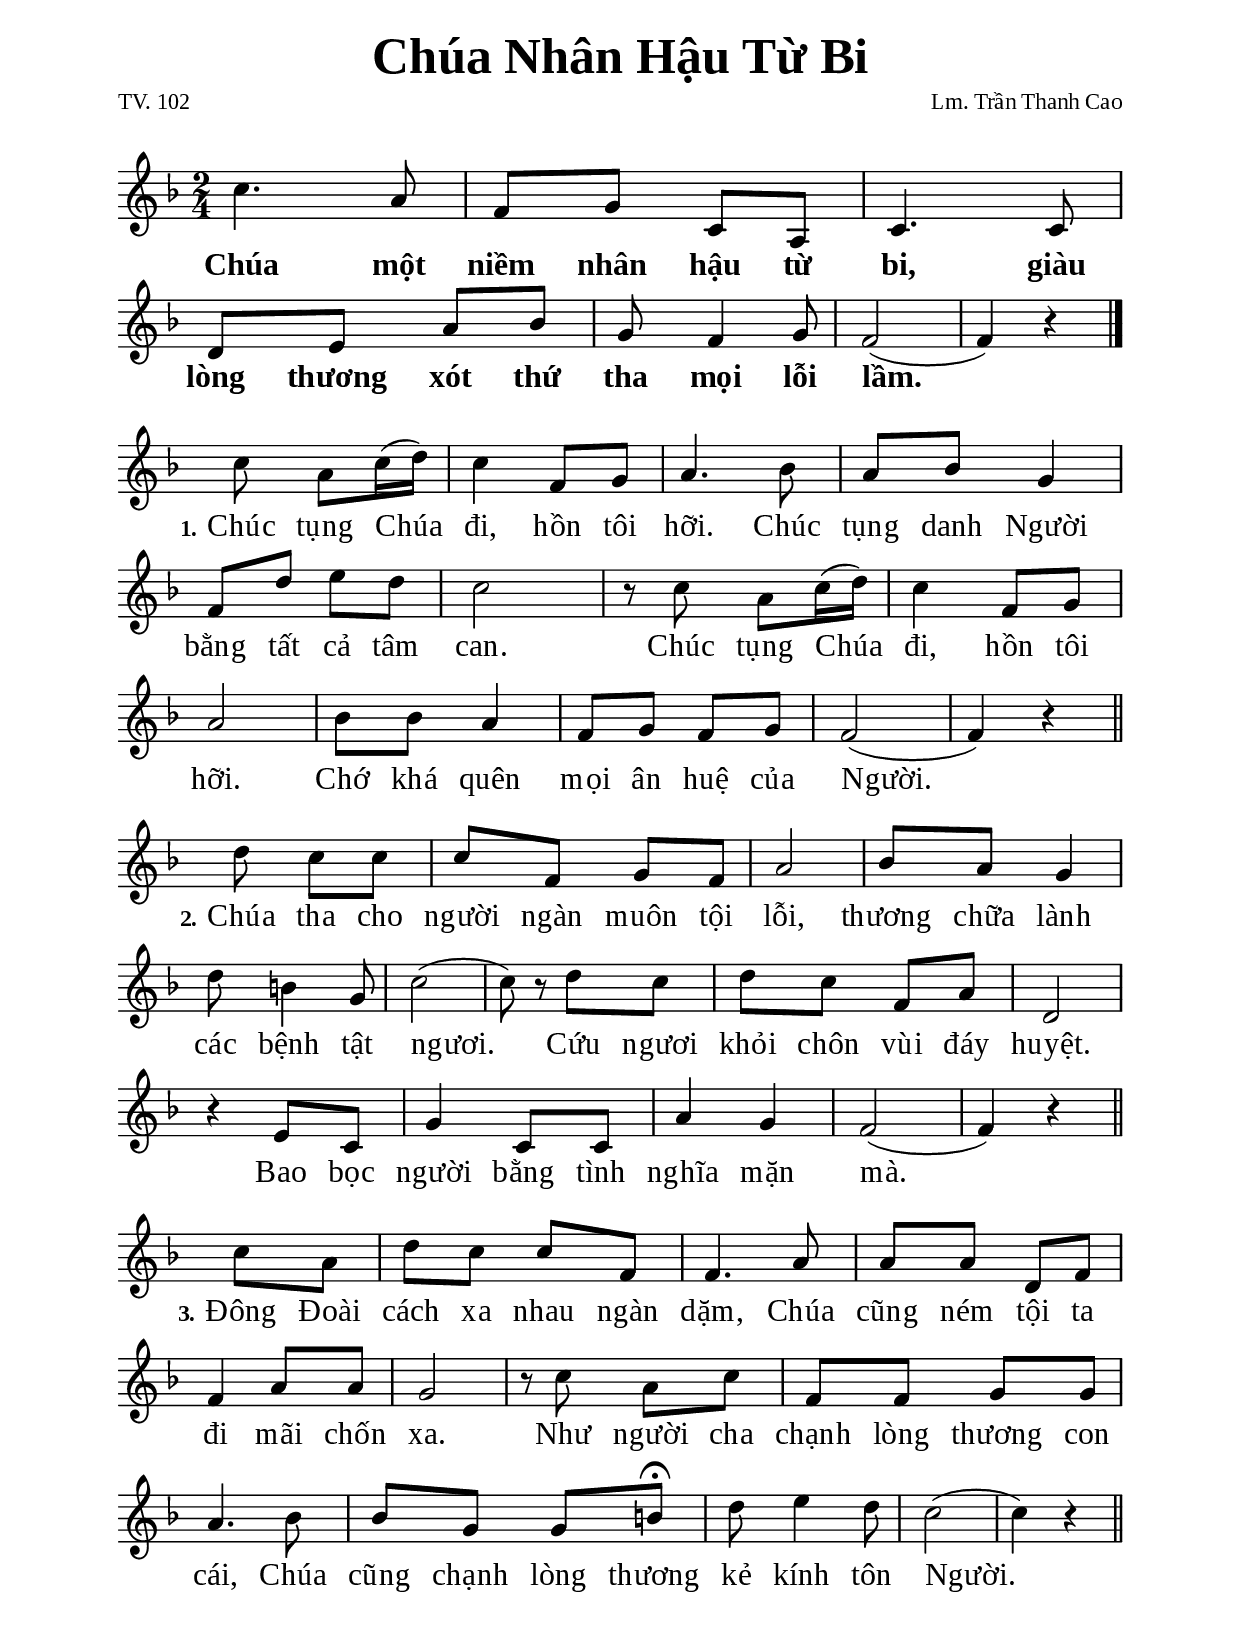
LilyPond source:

% Cài đặt chung
\version "2.20.0"
\include "english.ly"

\header {
  title = \markup { \fontsize #3 "Chúa Nhân Hậu Từ Bi" }
  poet = "TV. 102"
  composer = "Lm. Trần Thanh Cao"
  arranger = " "
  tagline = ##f
}

\paper {
  #(set-paper-size "a4")
  top-margin = 15\mm
  bottom-margin = 15\mm
  left-margin = 20\mm
  right-margin = 20\mm
  indent = #0
  #(define fonts
    (make-pango-font-tree
      "Liberation Serif"
      "Liberation Serif"
      "Liberation Serif"
      (/ 20 20)))
  page-count = #1
}

% Nhạc điệp khúc
nhacDiepKhuc = \relative c'' {
  c4. a8 |
  f g c, a |
  c4. c8 |
  d e a bf |
  g f4 g8 |
  f2 ( |
  f4) r \bar "|."
}

% Nhạc phiên khúc
nhacPhienKhucMot = \relative c'' {
  \partial 4. c8 a c16 (d) |
  c4 f,8 g |
  a4. bf8 |
  a bf g4 |
  f8 d' e d |
  c2 |
  r8 c a c16 (d) |
  c4 f,8 g |
  a2 |
  bf8 bf a4 |
  f8 g f g |
  f2 ( |
  f4) r \bar "||"
}

nhacPhienKhucHai = \relative c'' {
  \partial 4. d8 c c |
  c f, g f |
  a2 |
  bf8 a g4 |
  d'8 b!4 g8 |
  c2 ( |
  c8) r d c |
  d c f, a |
  d,2 |
  r4 e8 c |
  g'4 c,8 c |
  a'4 g |
  f2 ( |
  f4) r \bar "||"
}

nhacPhienKhucBa = \relative c'' {
  \partial 4 c8 a |
  d c c f, |
  f4. a8 |
  a a d, f |
  f4 a8 a |
  g2 |
  r8 c a c |
  f, f g g |
  a4. bf8 |
  bf g g b \fermata |
  d e4 d8 |
  c2 ( |
  c4) r \bar "||"
}

% Lời điệp khúc
loiDiepKhuc = \lyricmode {
  \override Lyrics.LyricText.font-series = #'bold
  Chúa một niềm nhân hậu từ bi,
  giàu lòng thương xót thứ tha mọi lỗi lầm.
}

% Lời phiên khúc
loiPhienKhucMot = \lyricmode {
  \set stanza = #"1."
  Chúc tụng Chúa đi, hồn tôi hỡi.
  Chúc tụng danh Người bằng tất cả tâm can.
  Chúc tụng Chúa đi, hồn tôi hỡi.
  Chớ khá quên mọi ân huệ của Người.
}

loiPhienKhucHai = \lyricmode {
  \set stanza = #"2."
  Chúa tha cho người ngàn muôn tội lỗi,
  thương chữa lành các bệnh tật ngươi.
  Cứu ngươi khỏi chôn vùi đáy huyệt.
  Bao bọc người bằng tình nghĩa mặn mà.
}

loiPhienKhucBa = \lyricmode {
  \set stanza = #"3."
  Đông Đoài cách xa nhau ngàn dặm,
  Chúa cũng ném tội ta đi mãi chốn xa.
  Như người cha chạnh lòng thương con cái,
  Chúa cũng chạnh lòng thương kẻ kính tôn Người.
}

% Dàn trang
\score {
  \new ChoirStaff <<
    \new Staff = diepKhuc \with {
        \consists "Merge_rests_engraver"
        \magnifyStaff #(magstep +1)
      }
      <<
      \new Voice = beSop {
        \key f \major \time 2/4 \stemNeutral \nhacDiepKhuc
      }
    >>
    \new Lyrics \lyricsto beSop \loiDiepKhuc
  >>
  \layout {
    \override Lyrics.LyricText.font-series = #'bold
    \override Lyrics.LyricText.font-size = #+3
    \override Lyrics.LyricSpace.minimum-distance = #4.0
    \override Score.BarNumber.break-visibility = ##(#f #f #f)
  }
}

\score {
  \new ChoirStaff <<
    \new Staff = phienKhuc \with {
        \magnifyStaff #(magstep +1)
      }
      <<
      \new Voice = beSop {
        \key f \major \time 2/4 \nhacPhienKhucMot
      }
    >>
    \new Lyrics \lyricsto beSop \loiPhienKhucMot
  >>
  \layout {
    \override Staff.TimeSignature.transparent = ##t
    \override Lyrics.LyricText.font-size = #+3
    \override Lyrics.LyricSpace.minimum-distance = #2.0
    \override Score.BarNumber.break-visibility = ##(#f #f #f)
  }
}

\score {
  \new ChoirStaff <<
    \new Staff = phienKhuc \with {
        \magnifyStaff #(magstep +1)
      }
      <<
      \new Voice = beSop {
        \key f \major \time 2/4 \nhacPhienKhucHai
      }
    >>
    \new Lyrics \lyricsto beSop \loiPhienKhucHai
  >>
  \layout {
    \override Staff.TimeSignature.transparent = ##t
    \override Lyrics.LyricText.font-size = #+3
    \override Lyrics.LyricSpace.minimum-distance = #2.0
    \override Score.BarNumber.break-visibility = ##(#f #f #f)
  }
}

\score {
  \new ChoirStaff <<
    \new Staff = phienKhuc \with {
        \magnifyStaff #(magstep +1)
      }
      <<
      \new Voice = beSop {
        \key f \major \time 2/4 \nhacPhienKhucBa
      }
    >>
    \new Lyrics \lyricsto beSop \loiPhienKhucBa
  >>
  \layout {
    \override Staff.TimeSignature.transparent = ##t
    \override Lyrics.LyricText.font-size = #+3
    \override Lyrics.LyricSpace.minimum-distance = #2.0
    \override Score.BarNumber.break-visibility = ##(#f #f #f)
  }
}
